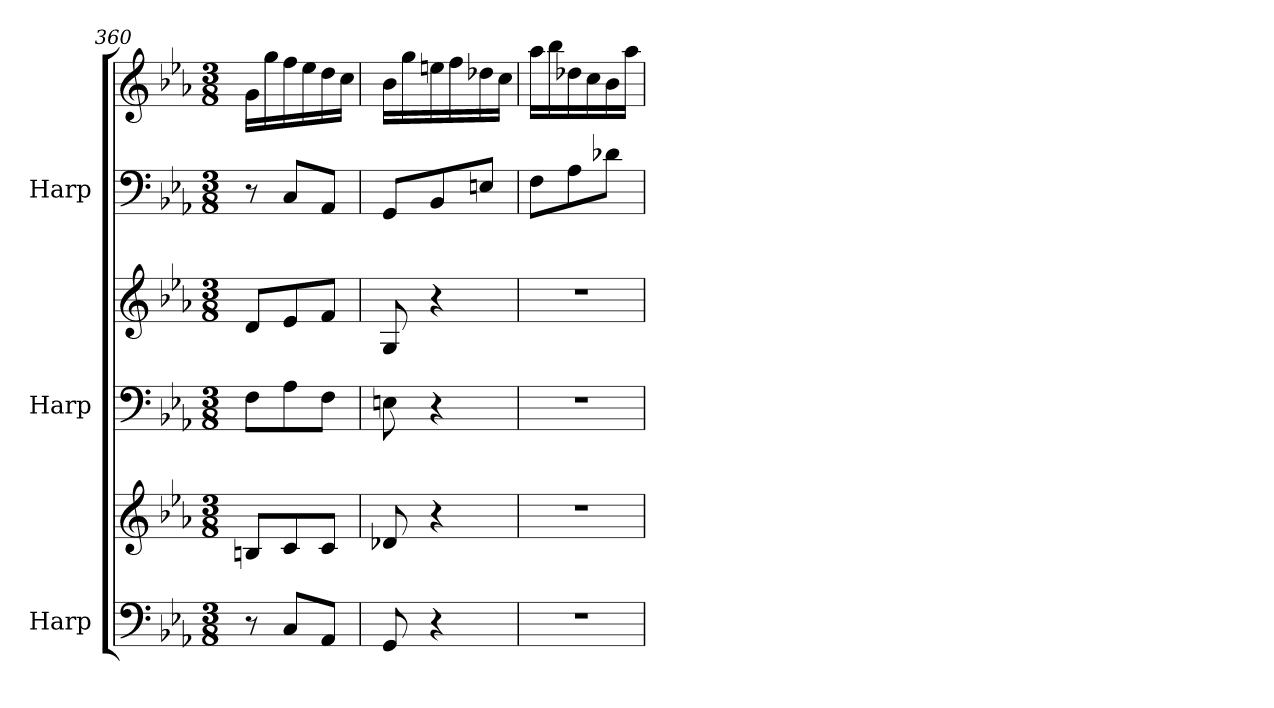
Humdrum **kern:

**kern	**kern	**kern	**kern	**kern	**kern
*part3	*part3	*part2	*part2	*part1	*part1
*staff6	*staff5	*staff4	*staff3	*staff2	*staff1
*I"Harp	*	*I"Harp	*	*I"Harp	*
*I'Hp	*	*I'Hp	*	*I'Hp	*
*clefF4	*clefG2	*clefF4	*clefG2	*clefF4	*clefG2
*k[b-e-a-]	*k[b-e-a-]	*k[b-e-a-]	*k[b-e-a-]	*k[b-e-a-]	*k[b-e-a-]
*M3/8	*M3/8	*M3/8	*M3/8	*M3/8	*M3/8
=360	=360	=360	=360	=360	=360
8r	8Bn/L	8F\L	8d/L	8r	16g\LL
.	.	.	.	.	16gg\
8C/L	8c/	8A-\	8e-/	8C/L	16ff\
.	.	.	.	.	16ee-\
8AA-/J	8c/J	8F\J	8f/J	8AA-/J	16dd\
.	.	.	.	.	16cc\JJ
=361	=361	=361	=361	=361	=361
8GG/	8d-X/	8En\	8G/	8GG/L	16b-\LL
.	.	.	.	.	16gg\
4r	4r	4r	4r	8BB-/	16een\
.	.	.	.	.	16ff\
.	.	.	.	8En/J	16dd-X\
.	.	.	.	.	16cc\JJ
!!LO:LB:g=z
=362	=362	=362	=362	=362	=362
4.r	4.r	4.r	4.r	8F\L	16aa-\LL
.	.	.	.	.	16bb-\
.	.	.	.	8A-\	16dd-X\
.	.	.	.	.	16cc\
.	.	.	.	8d-X\J	16b-\
.	.	.	.	.	16aa-\JJ
=	=	=	=	=	=
*-	*-	*-	*-	*-	*-
